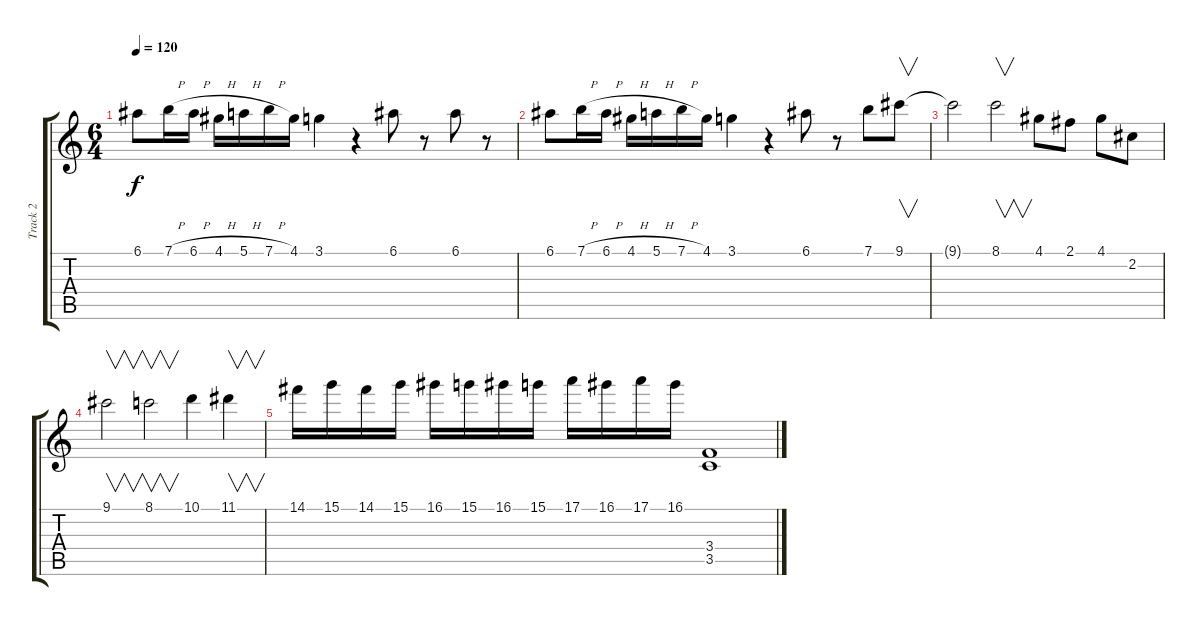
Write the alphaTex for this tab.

\track ("Track 2" "Track 2") {instrument distortionguitar}
\staff {score tabs}
\tuning (E4 B3 G3 D3 A2 E2) {hide}
\ts (6 4)
\tempo 120
\clef g2
\ks c
6.1.8{dy f} 7.1{h}.16 6.1{h}.16 4.1{h}.16 5.1{h}.16 7.1{h}.16 4.1.16 3.1.4 r.4 6.1.8 r.8 6.1.8 r.8 |
6.1.8 7.1{h}.16 6.1{h}.16 4.1{h}.16 5.1{h}.16 7.1{h}.16 4.1.16 3.1.4 r.4 6.1.8 r.8 7.1.8 9.1.8{v} |
9.1{t}.2 8.1.2{v} 4.1.8 2.1.8 4.1.8 2.2.8 |
9.1.2{v} 8.1.2{v} 10.1.4 11.1.4{v} |
14.1.16 15.1.16 14.1.16 15.1.16 16.1.16 15.1.16 16.1.16 15.1.16 17.1.16 16.1.16 17.1.16 16.1.16 (3.4 3.5).1
